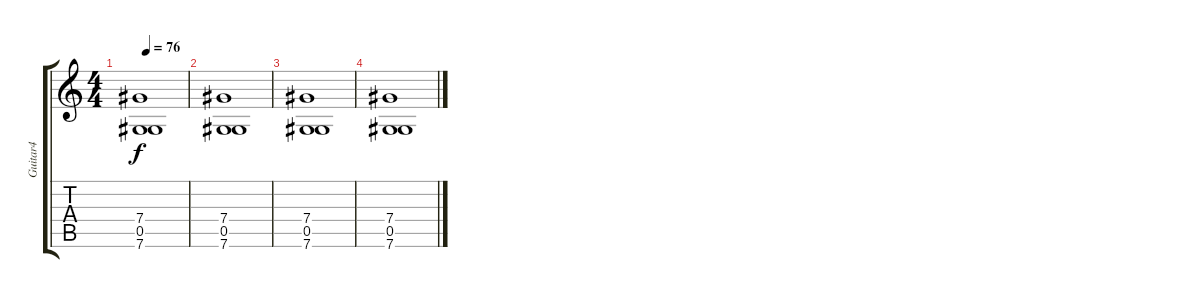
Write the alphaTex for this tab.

\track ("Guitar4" "Guitar4") {instrument overdrivenguitar}
\staff {score tabs}
\tuning (Eb4 Bb3 Gb3 Db3 Ab2 Db2) {hide}
\ts (4 4)
\tempo 76
\clef g2
\ks c
(7.4 0.5 7.6).1{dy f} |
(7.4 0.5 7.6).1 |
(7.4 0.5 7.6).1 |
(7.4 0.5 7.6).1
